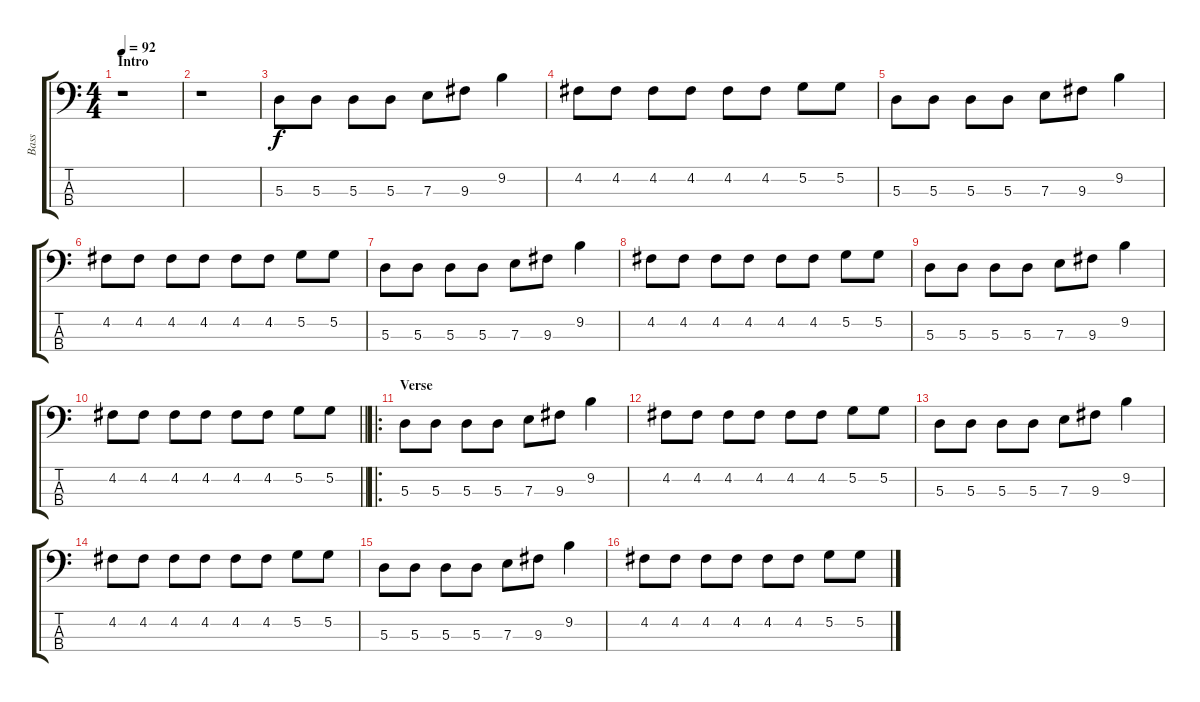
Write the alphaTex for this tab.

\track ("Bass" "Bass") {instrument electricbassfinger}
\staff {score tabs}
\tuning (G2 D2 A1 E1) {hide}
\ts (4 4)
\section ("" "Intro")
\tempo 92
\clef f4
\ks c
r.1{dy f instrument electricbassfinger} |
r.1 |
5.3.8 5.3.8 5.3.8 5.3.8 7.3.8 9.3.8 9.2.4 |
4.2.8 4.2.8 4.2.8 4.2.8 4.2.8 4.2.8 5.2.8 5.2.8 |
5.3.8 5.3.8 5.3.8 5.3.8 7.3.8 9.3.8 9.2.4 |
4.2.8 4.2.8 4.2.8 4.2.8 4.2.8 4.2.8 5.2.8 5.2.8 |
5.3.8 5.3.8 5.3.8 5.3.8 7.3.8 9.3.8 9.2.4 |
4.2.8 4.2.8 4.2.8 4.2.8 4.2.8 4.2.8 5.2.8 5.2.8 |
5.3.8 5.3.8 5.3.8 5.3.8 7.3.8 9.3.8 9.2.4 |
\barLineRight lightlight
4.2.8 4.2.8 4.2.8 4.2.8 4.2.8 4.2.8 5.2.8 5.2.8 |
\ro
\section ("" "Verse")
5.3.8 5.3.8 5.3.8 5.3.8 7.3.8 9.3.8 9.2.4 |
4.2.8 4.2.8 4.2.8 4.2.8 4.2.8 4.2.8 5.2.8 5.2.8 |
5.3.8 5.3.8 5.3.8 5.3.8 7.3.8 9.3.8 9.2.4 |
4.2.8 4.2.8 4.2.8 4.2.8 4.2.8 4.2.8 5.2.8 5.2.8 |
5.3.8 5.3.8 5.3.8 5.3.8 7.3.8 9.3.8 9.2.4 |
4.2.8 4.2.8 4.2.8 4.2.8 4.2.8 4.2.8 5.2.8 5.2.8
